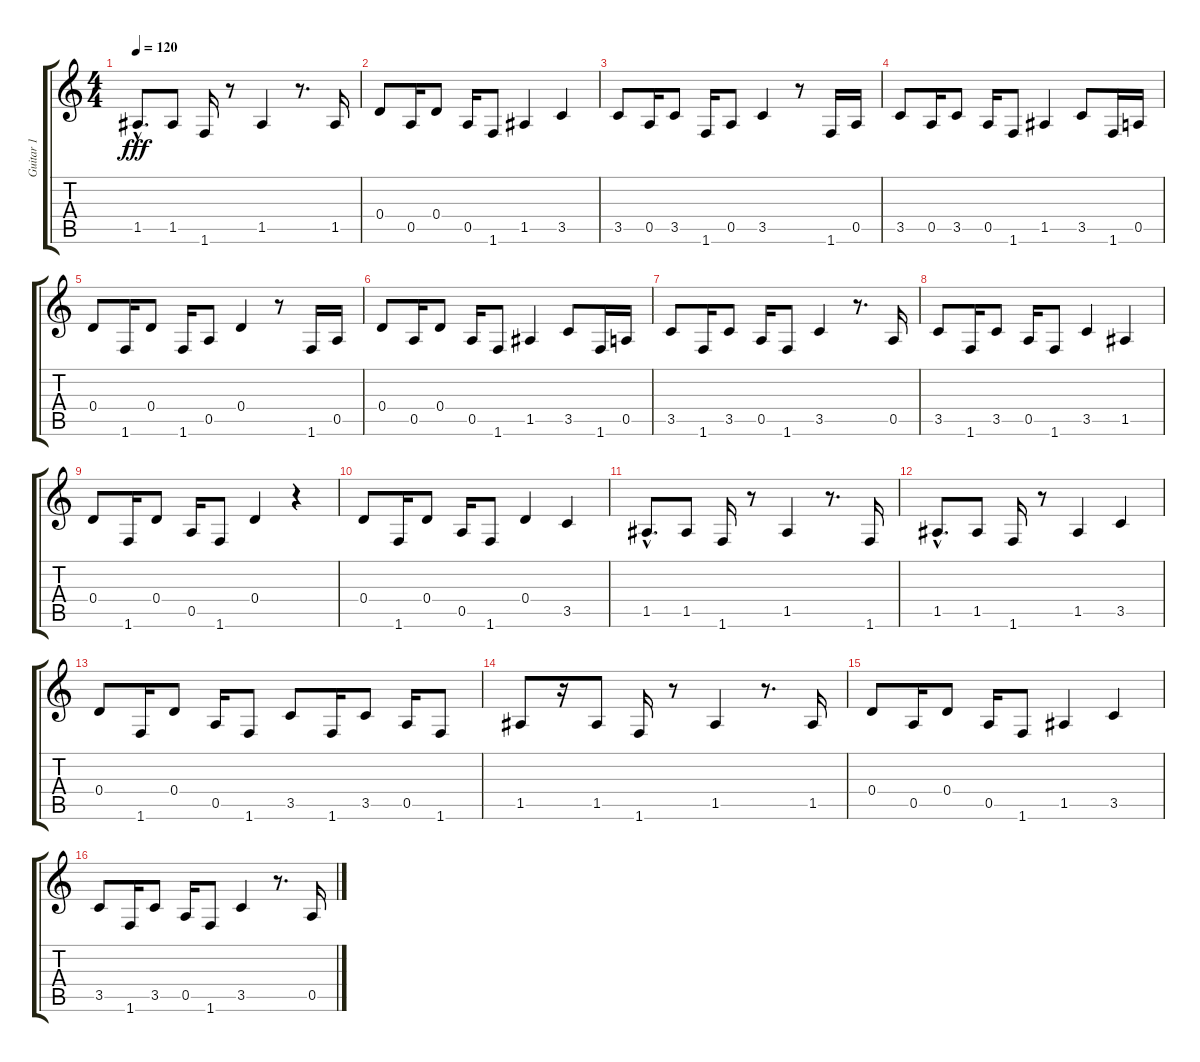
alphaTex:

\track ("Guitar 1" "Guitar 1") {instrument electricguitarmuted}
\staff {score tabs}
\tuning (E4 B3 G3 D3 A2 E2) {hide}
\ts (4 4)
\tempo 120
\clef g2
\ks c
1.5{hac}.8{d dy fff} 1.5.8 1.6.16 r.8 1.5.4 r.8{d} 1.5.16 |
0.4.8 0.5.16 0.4.8 0.5.16 1.6.8 1.5.4 3.5.4 |
3.5.8 0.5.16 3.5.8 1.6.16 0.5.8 3.5.4 r.8 1.6.16 0.5.16 |
3.5.8 0.5.16 3.5.8 0.5.16 1.6.8 1.5.4 3.5.8 1.6.16 0.5.16 |
0.4.8 1.6.16 0.4.8 1.6.16 0.5.8 0.4.4 r.8 1.6.16 0.5.16 |
0.4.8 0.5.16 0.4.8 0.5.16 1.6.8 1.5.4 3.5.8 1.6.16 0.5.16 |
3.5.8 1.6.16 3.5.8 0.5.16 1.6.8 3.5.4 r.8{d} 0.5.16 |
3.5.8 1.6.16 3.5.8 0.5.16 1.6.8 3.5.4 1.5.4 |
0.4.8 1.6.16 0.4.8 0.5.16 1.6.8 0.4.4 r.4 |
0.4.8 1.6.16 0.4.8 0.5.16 1.6.8 0.4.4 3.5.4 |
1.5{hac}.8{d} 1.5.8 1.6.16 r.8 1.5.4 r.8{d} 1.6.16 |
1.5{hac}.8{d} 1.5.8 1.6.16 r.8 1.5.4 3.5.4 |
0.4.8 1.6.16 0.4.8 0.5.16 1.6.8 3.5.8 1.6.16 3.5.8 0.5.16 1.6.8 |
1.5.8 r.16 1.5.8 1.6.16 r.8 1.5.4 r.8{d} 1.5.16 |
0.4.8 0.5.16 0.4.8 0.5.16 1.6.8 1.5.4 3.5.4 |
3.5.8 1.6.16 3.5.8 0.5.16 1.6.8 3.5.4 r.8{d} 0.5.16
